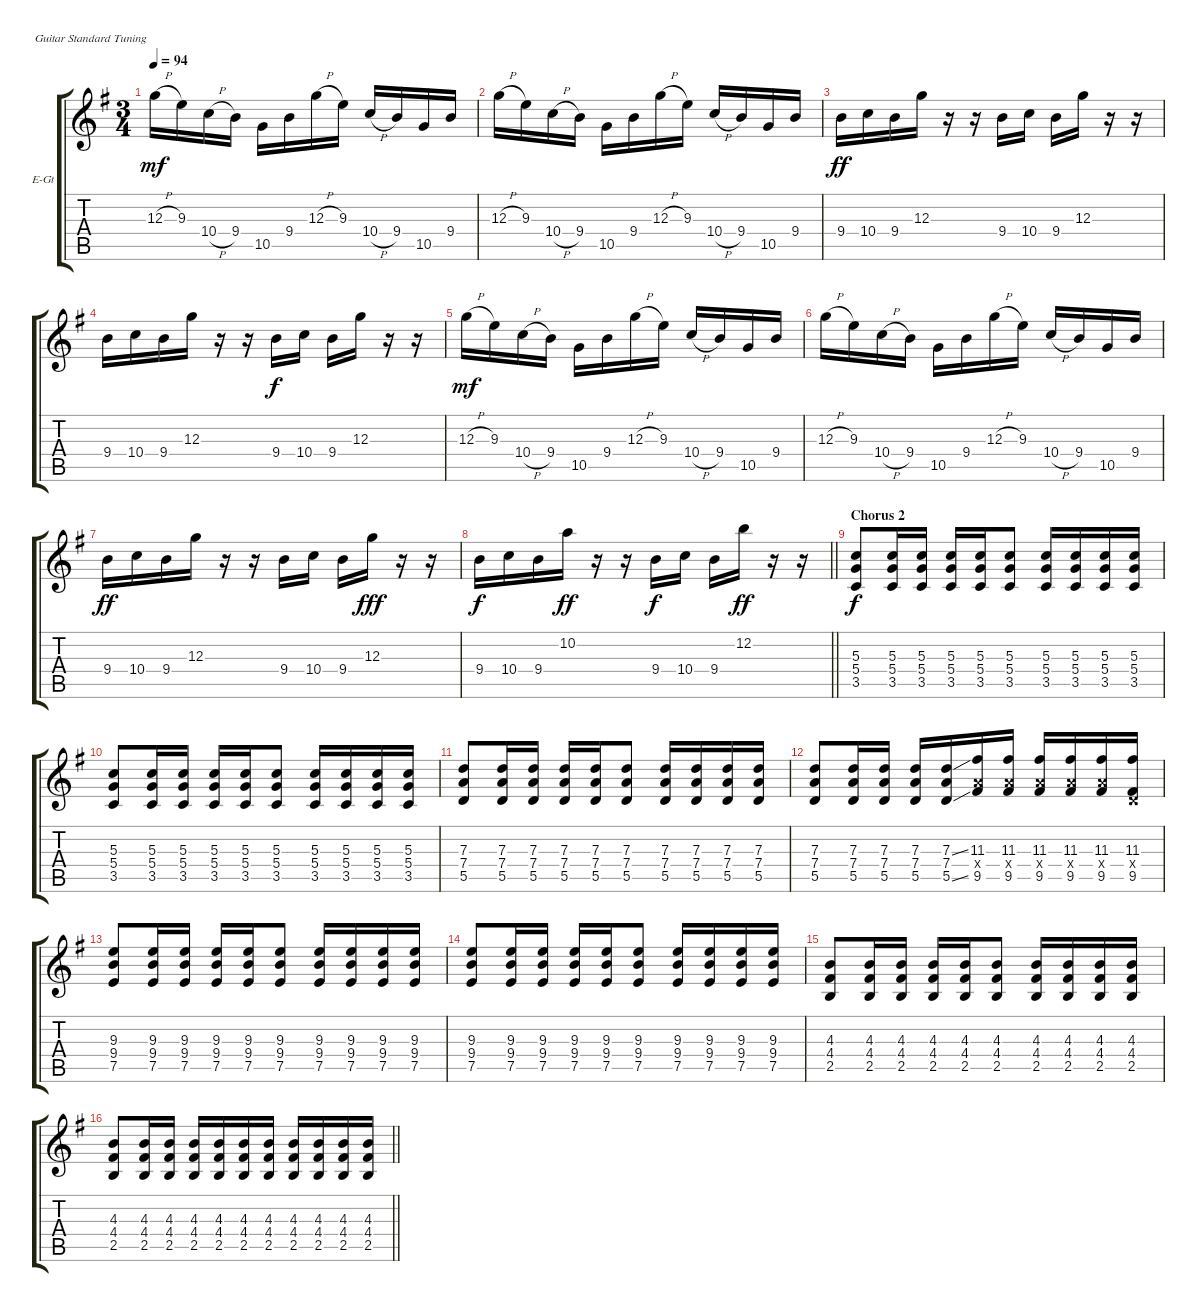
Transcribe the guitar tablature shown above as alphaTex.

\bracketExtendMode groupsimilarinstruments
\firstSystemTrackNameOrientation horizontal
\otherSystemsTrackNameOrientation horizontal
\track ("Guitar 1" "E-Gt") {instrument overdrivenguitar}
\staff {score tabs}
\tuning (E4 B3 G3 D3 A2 E2)
\ts (3 4)
\tempo 94
\clef g2
\ks g
12.3{h}.16{dy mf} 9.3.16 10.4{h}.16 9.4.16 10.5.16 9.4.16 12.3{h}.16 9.3.16 10.4{h}.16 9.4.16 10.5.16 9.4.16 |
12.3{h}.16 9.3.16 10.4{h}.16 9.4.16 10.5.16 9.4.16 12.3{h}.16 9.3.16 10.4{h}.16 9.4.16 10.5.16 9.4.16 |
9.4.16{dy ff} 10.4.16 9.4.16 12.3.16 r.16 r.16 9.4.16 10.4.16 9.4.16 12.3.16 r.16 r.16 |
9.4.16 10.4.16 9.4.16 12.3.16 r.16 r.16 9.4.16{dy f} 10.4.16 9.4.16 12.3.16 r.16 r.16 |
12.3{h}.16{dy mf} 9.3.16 10.4{h}.16 9.4.16 10.5.16 9.4.16 12.3{h}.16 9.3.16 10.4{h}.16 9.4.16 10.5.16 9.4.16 |
12.3{h}.16 9.3.16 10.4{h}.16 9.4.16 10.5.16 9.4.16 12.3{h}.16 9.3.16 10.4{h}.16 9.4.16 10.5.16 9.4.16 |
9.4.16{dy ff} 10.4.16 9.4.16 12.3.16 r.16 r.16 9.4.16 10.4.16 9.4.16 12.3.16{dy fff} r.16 r.16 |
\barLineRight lightlight
9.4.16{dy f} 10.4.16 9.4.16 10.2.16{dy ff} r.16 r.16 9.4.16{dy f} 10.4.16 9.4.16 12.2.16{dy ff} r.16 r.16 |
\section ("" "Chorus 2")
(5.3 5.4 3.5).8{dy f} (5.3 5.4 3.5).16 (5.3 5.4 3.5).16 (5.3 5.4 3.5).16 (5.3 5.4 3.5).16 (5.3 5.4 3.5).8 (5.3 5.4 3.5).16 (5.3 5.4 3.5).16 (5.3 5.4 3.5).16 (5.3 5.4 3.5).16 |
(5.3 5.4 3.5).8 (5.3 5.4 3.5).16 (5.3 5.4 3.5).16 (5.3 5.4 3.5).16 (5.3 5.4 3.5).16 (5.3 5.4 3.5).8 (5.3 5.4 3.5).16 (5.3 5.4 3.5).16 (5.3 5.4 3.5).16 (5.3 5.4 3.5).16 |
(7.3 7.4 5.5).8 (7.3 7.4 5.5).16 (7.3 7.4 5.5).16 (7.3 7.4 5.5).16 (7.3 7.4 5.5).16 (7.3 7.4 5.5).8 (7.3 7.4 5.5).16 (7.3 7.4 5.5).16 (7.3 7.4 5.5).16 (7.3 7.4 5.5).16 |
(7.3 7.4 5.5).8 (7.3 7.4 5.5).16 (7.3 7.4 5.5).16 (7.3 7.4 5.5).16 (7.3{ss} 7.4 5.5{ss}).16 (11.3 7.4{x} 9.5).16 (11.3 7.4{x} 9.5).16 (11.3 7.4{x} 9.5).16 (11.3 7.4{x} 9.5).16 (11.3 7.4{x} 9.5).16 (11.3 0.4{x} 9.5).16 |
(9.3 9.4 7.5).8 (9.3 9.4 7.5).16 (9.3 9.4 7.5).16 (9.3 9.4 7.5).16 (9.3 9.4 7.5).16 (9.3 9.4 7.5).8 (9.3 9.4 7.5).16 (9.3 9.4 7.5).16 (9.3 9.4 7.5).16 (9.3 9.4 7.5).16 |
(9.3 9.4 7.5).8 (9.3 9.4 7.5).16 (9.3 9.4 7.5).16 (9.3 9.4 7.5).16 (9.3 9.4 7.5).16 (9.3 9.4 7.5).8 (9.3 9.4 7.5).16 (9.3 9.4 7.5).16 (9.3 9.4 7.5).16 (9.3 9.4 7.5).16 |
(4.3 4.4 2.5).8 (4.3 4.4 2.5).16 (4.3 4.4 2.5).16 (4.3 4.4 2.5).16 (4.3 4.4 2.5).16 (4.3 4.4 2.5).8 (4.3 4.4 2.5).16 (4.3 4.4 2.5).16 (4.3 4.4 2.5).16 (4.3 4.4 2.5).16 |
\barLineRight lightlight
(4.3 4.4 2.5).8 (4.3 4.4 2.5).16 (4.3 4.4 2.5).16 (4.3 4.4 2.5).16 (4.3 4.4 2.5).16 (4.3 4.4 2.5).16 (4.3 4.4 2.5).16 (4.3 4.4 2.5).16 (4.3 4.4 2.5).16 (4.3 4.4 2.5).16 (4.3 4.4 2.5).16
